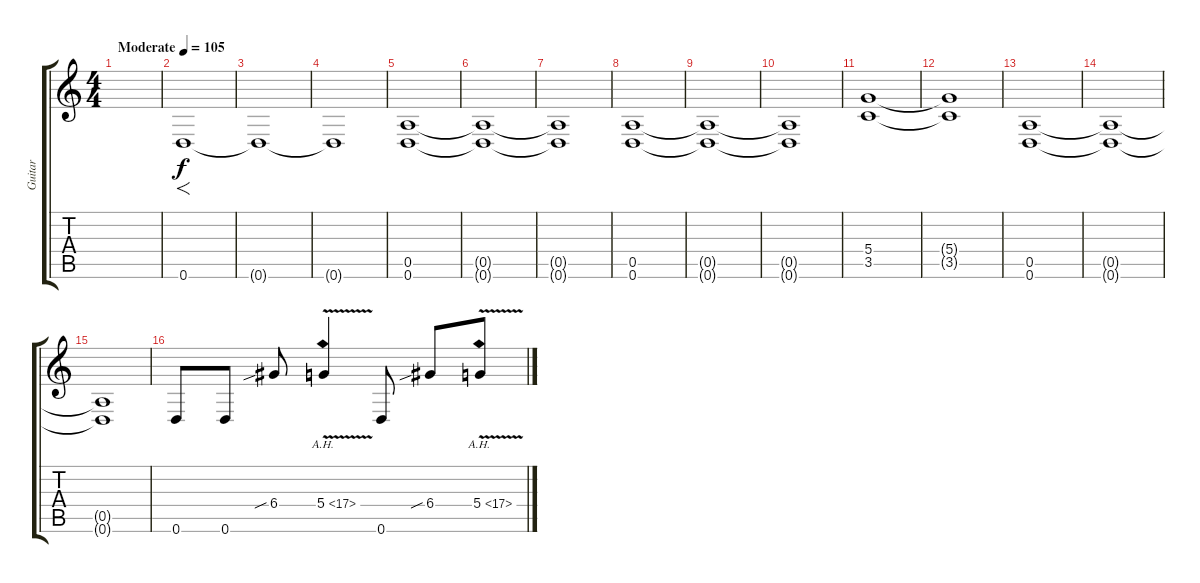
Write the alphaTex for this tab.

\track ("Guitar" "Guitar") {instrument distortionguitar}
\staff {score tabs}
\tuning (E4 B3 G3 D3 A2 D2) {hide}
\ts (4 4)
\tempo (105 "Moderate")
\clef g2
\ks c
|
0.6.1{f} |
0.6{t}.1 |
0.6{t}.1 |
(0.5 0.6).1 |
(0.5{t} 0.6{t}).1 |
(0.5{t} 0.6{t}).1 |
(0.5 0.6).1 |
(0.5{t} 0.6{t}).1 |
(0.5{t} 0.6{t}).1 |
(5.4 3.5).1 |
(5.4{t} 3.5{t}).1 |
(0.5 0.6).1 |
(0.5{t} 0.6{t}).1 |
(0.5{t} 0.6{t}).1 |
0.6.8 0.6.8 6.4{sib}.8 5.4{ah 12 v}.4 0.6.8 6.4{sib}.8 5.4{ah 12 v}.8
